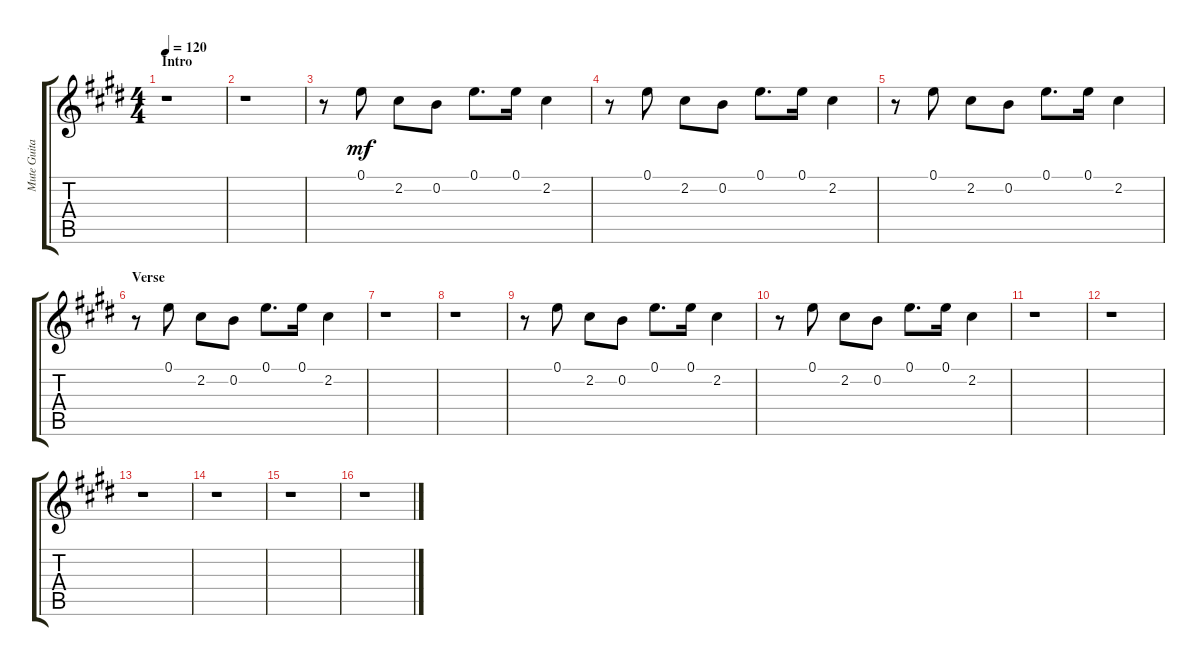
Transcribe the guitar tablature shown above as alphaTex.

\track ("Mute Guitar" "Mute Guita") {instrument electricguitarmuted}
\staff {score tabs}
\tuning (E4 B3 G3 D3 A2 E2) {hide}
\ts (4 4)
\section ("" "Intro")
\tempo 120
\clef g2
\ks c#minor
r.1{dy mf instrument electricguitarmuted} |
r.1 |
r.8 0.1.8 2.2.8 0.2.8 0.1.8{d} 0.1.16 2.2.4 |
r.8 0.1.8 2.2.8 0.2.8 0.1.8{d} 0.1.16 2.2.4 |
r.8 0.1.8 2.2.8 0.2.8 0.1.8{d} 0.1.16 2.2.4 |
\section ("" "Verse")
r.8 0.1.8 2.2.8 0.2.8 0.1.8{d} 0.1.16 2.2.4 |
r.1 |
r.1 |
r.8 0.1.8 2.2.8 0.2.8 0.1.8{d} 0.1.16 2.2.4 |
r.8 0.1.8 2.2.8 0.2.8 0.1.8{d} 0.1.16 2.2.4 |
r.1 |
r.1 |
r.1 |
r.1 |
r.1 |
r.1
